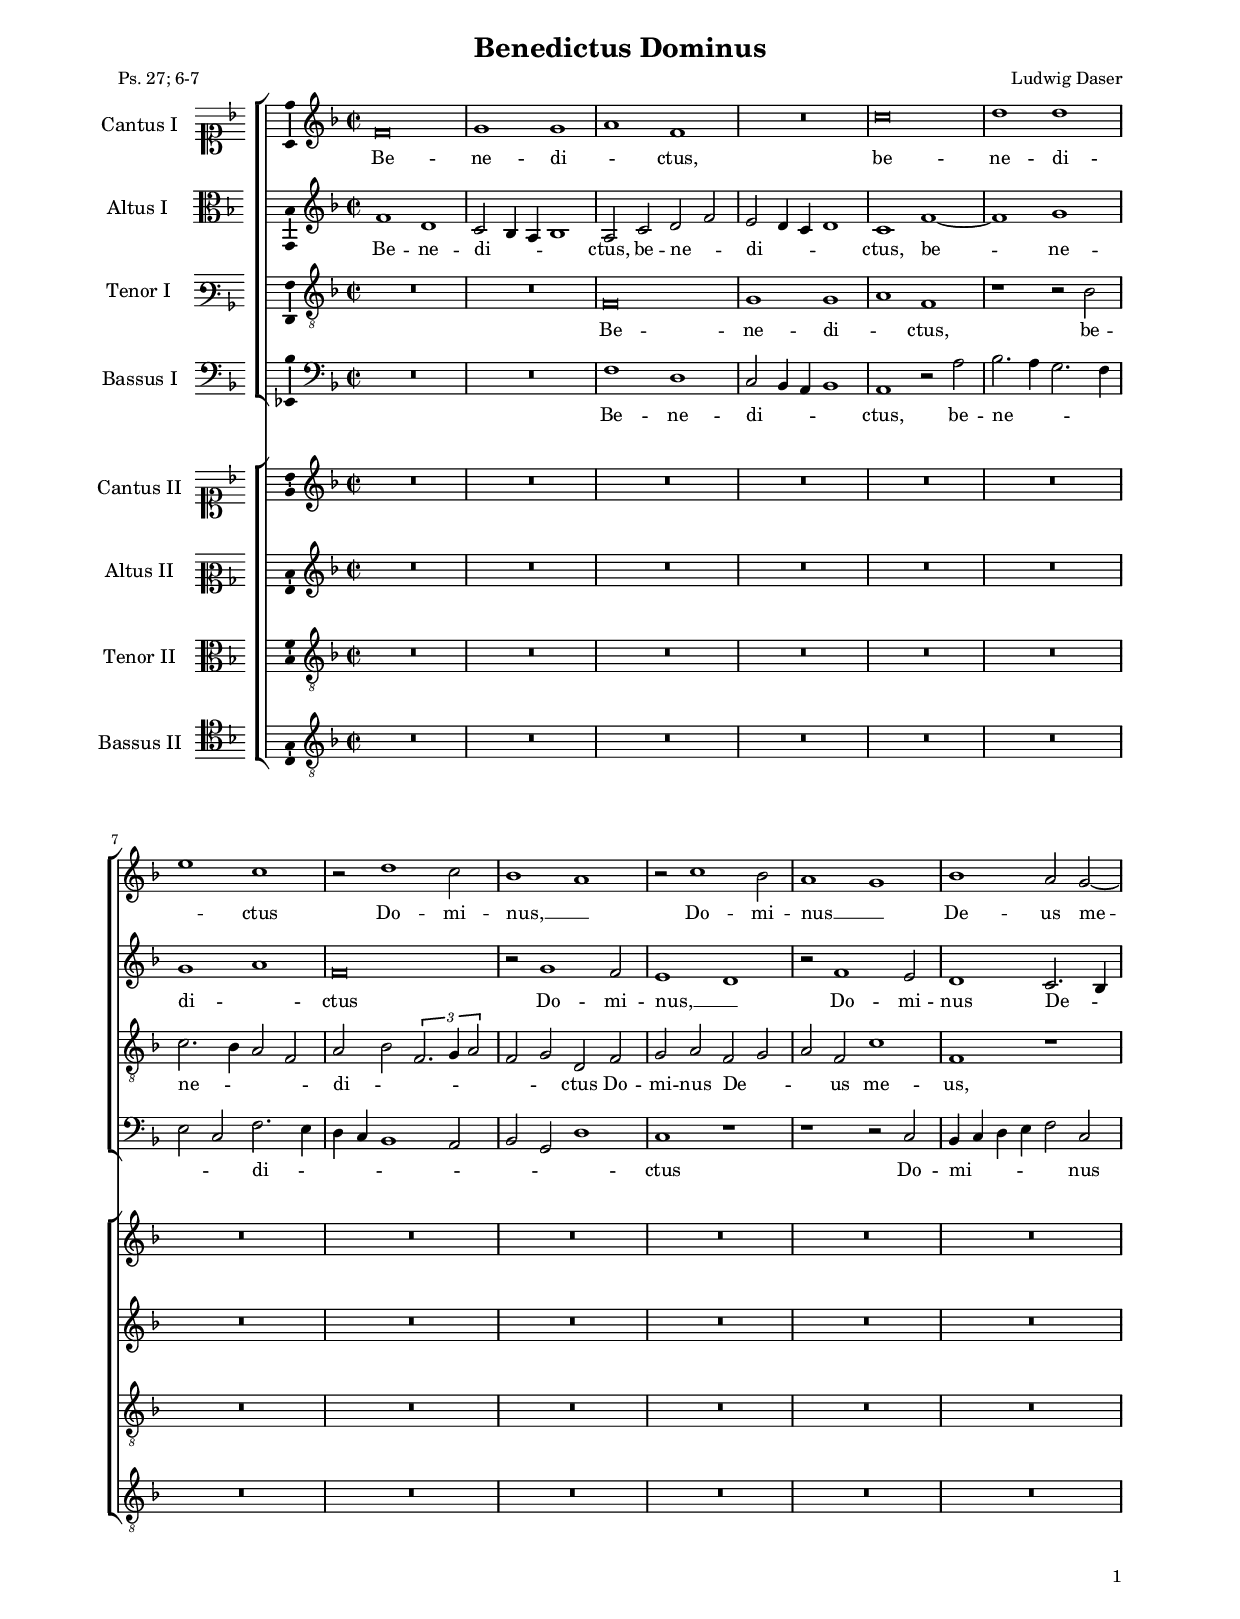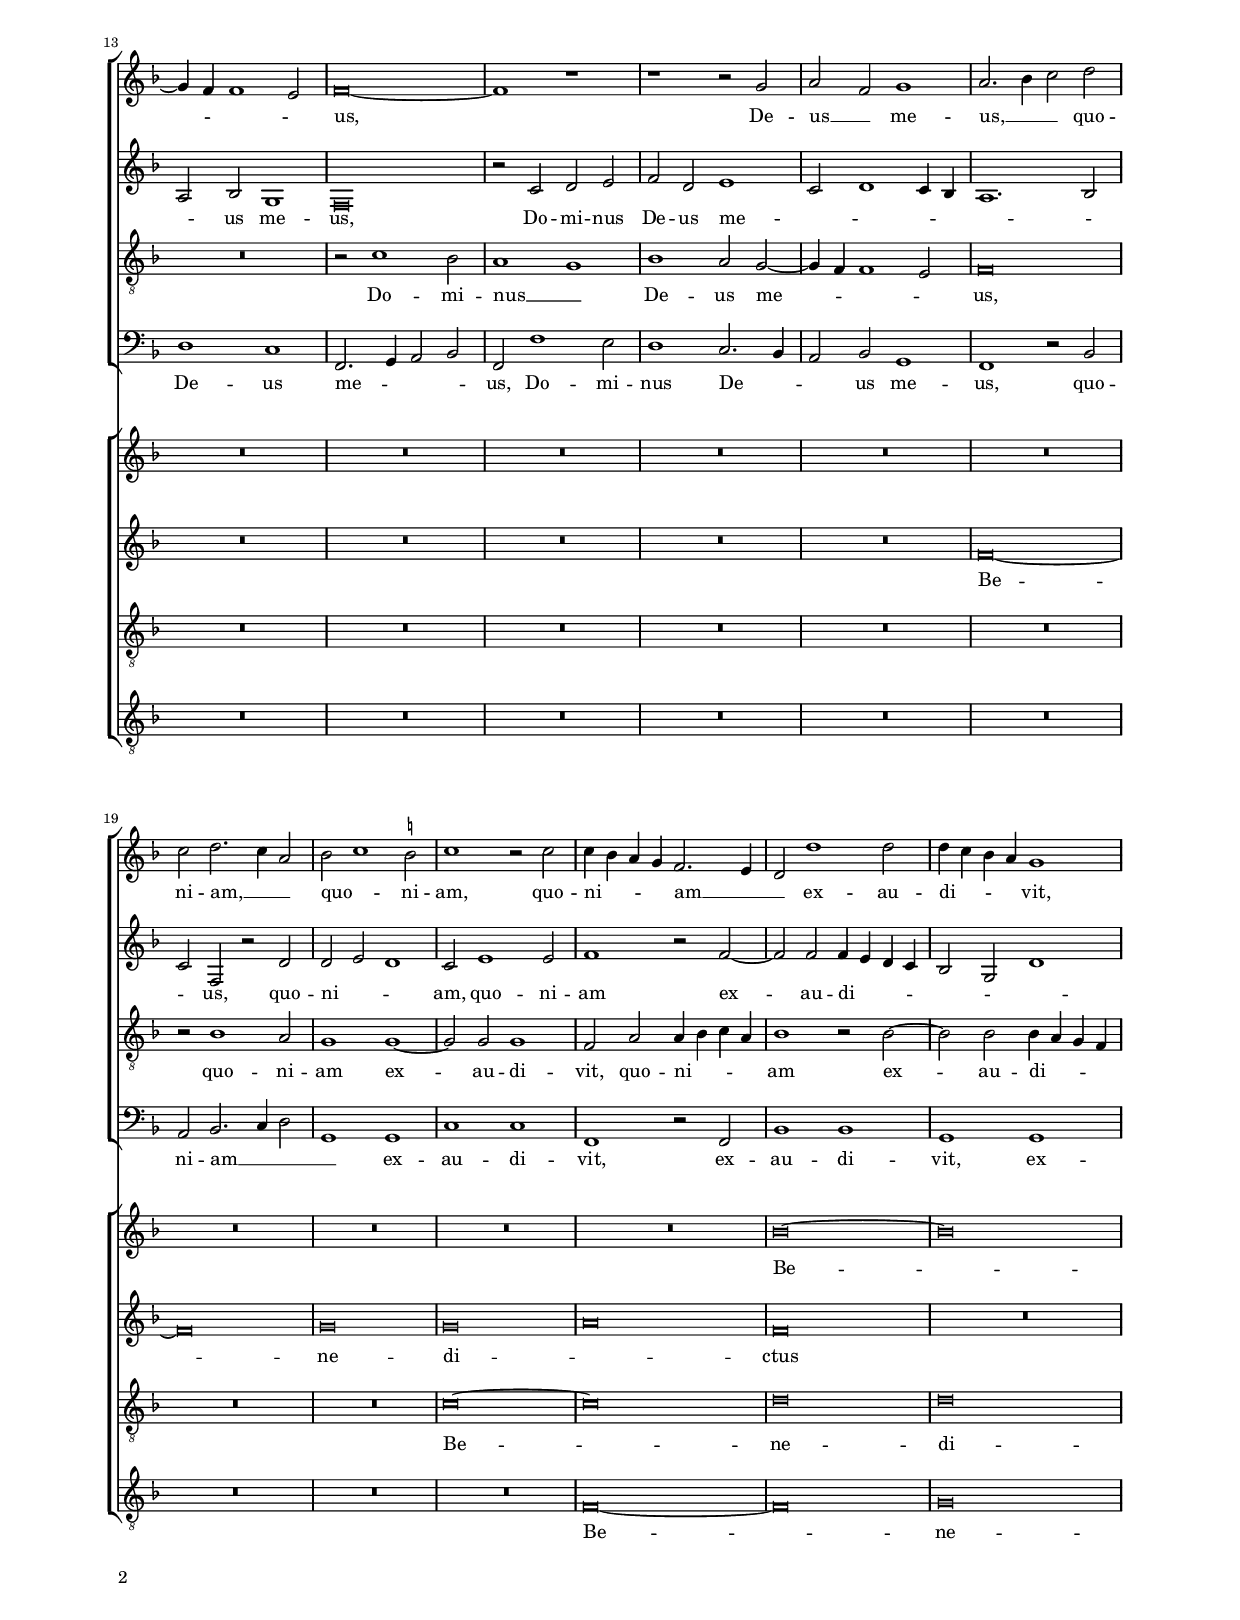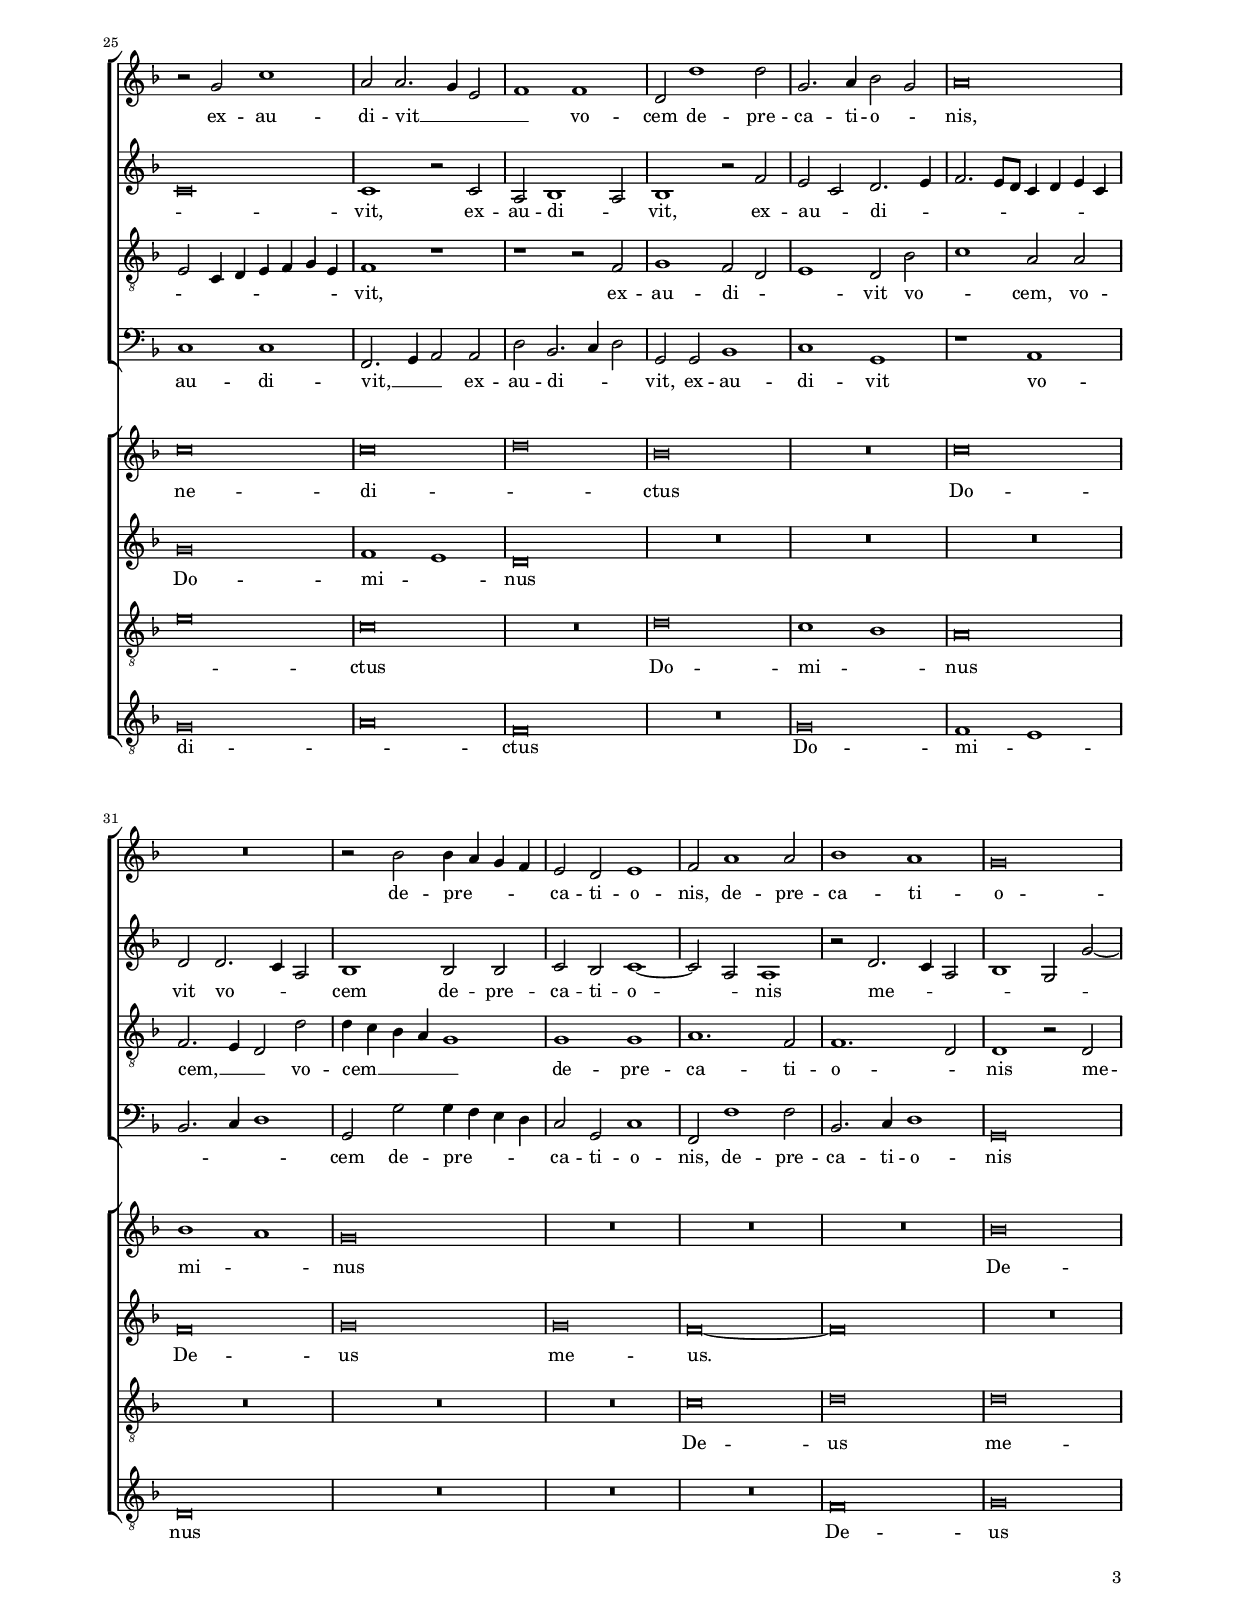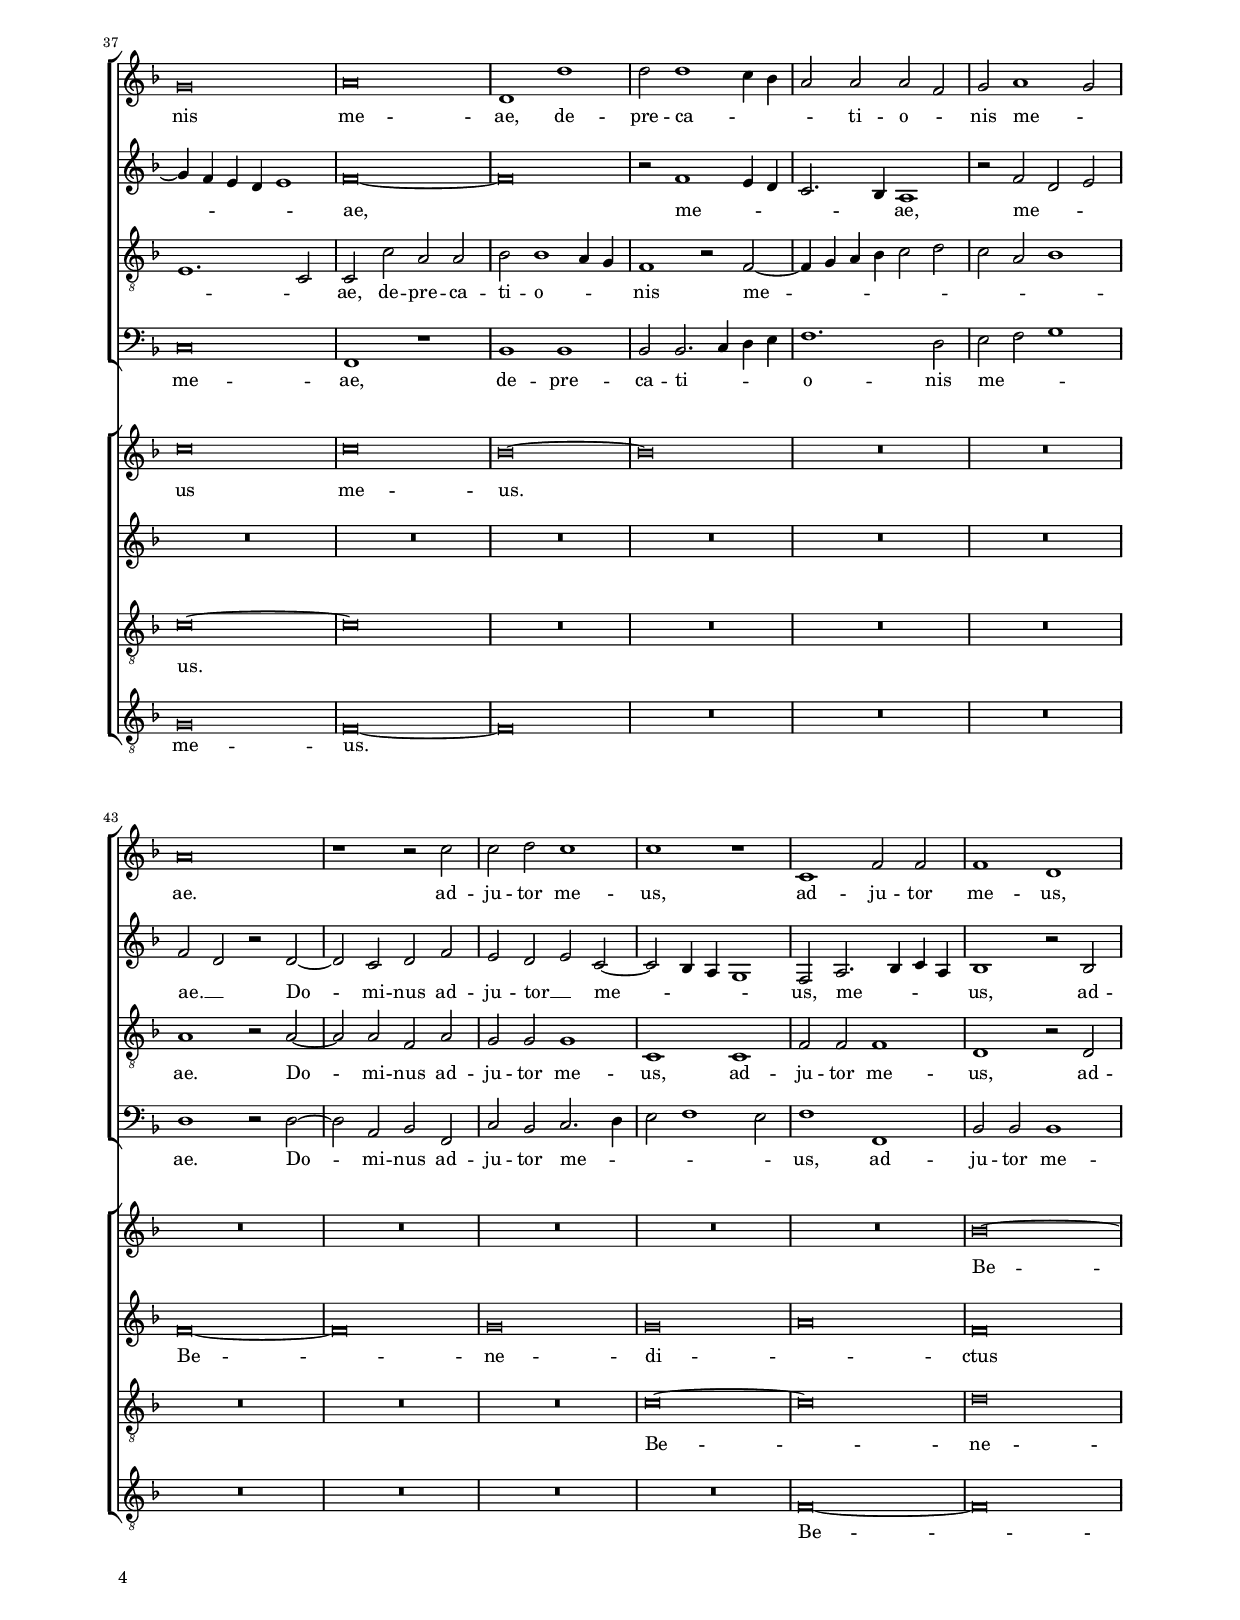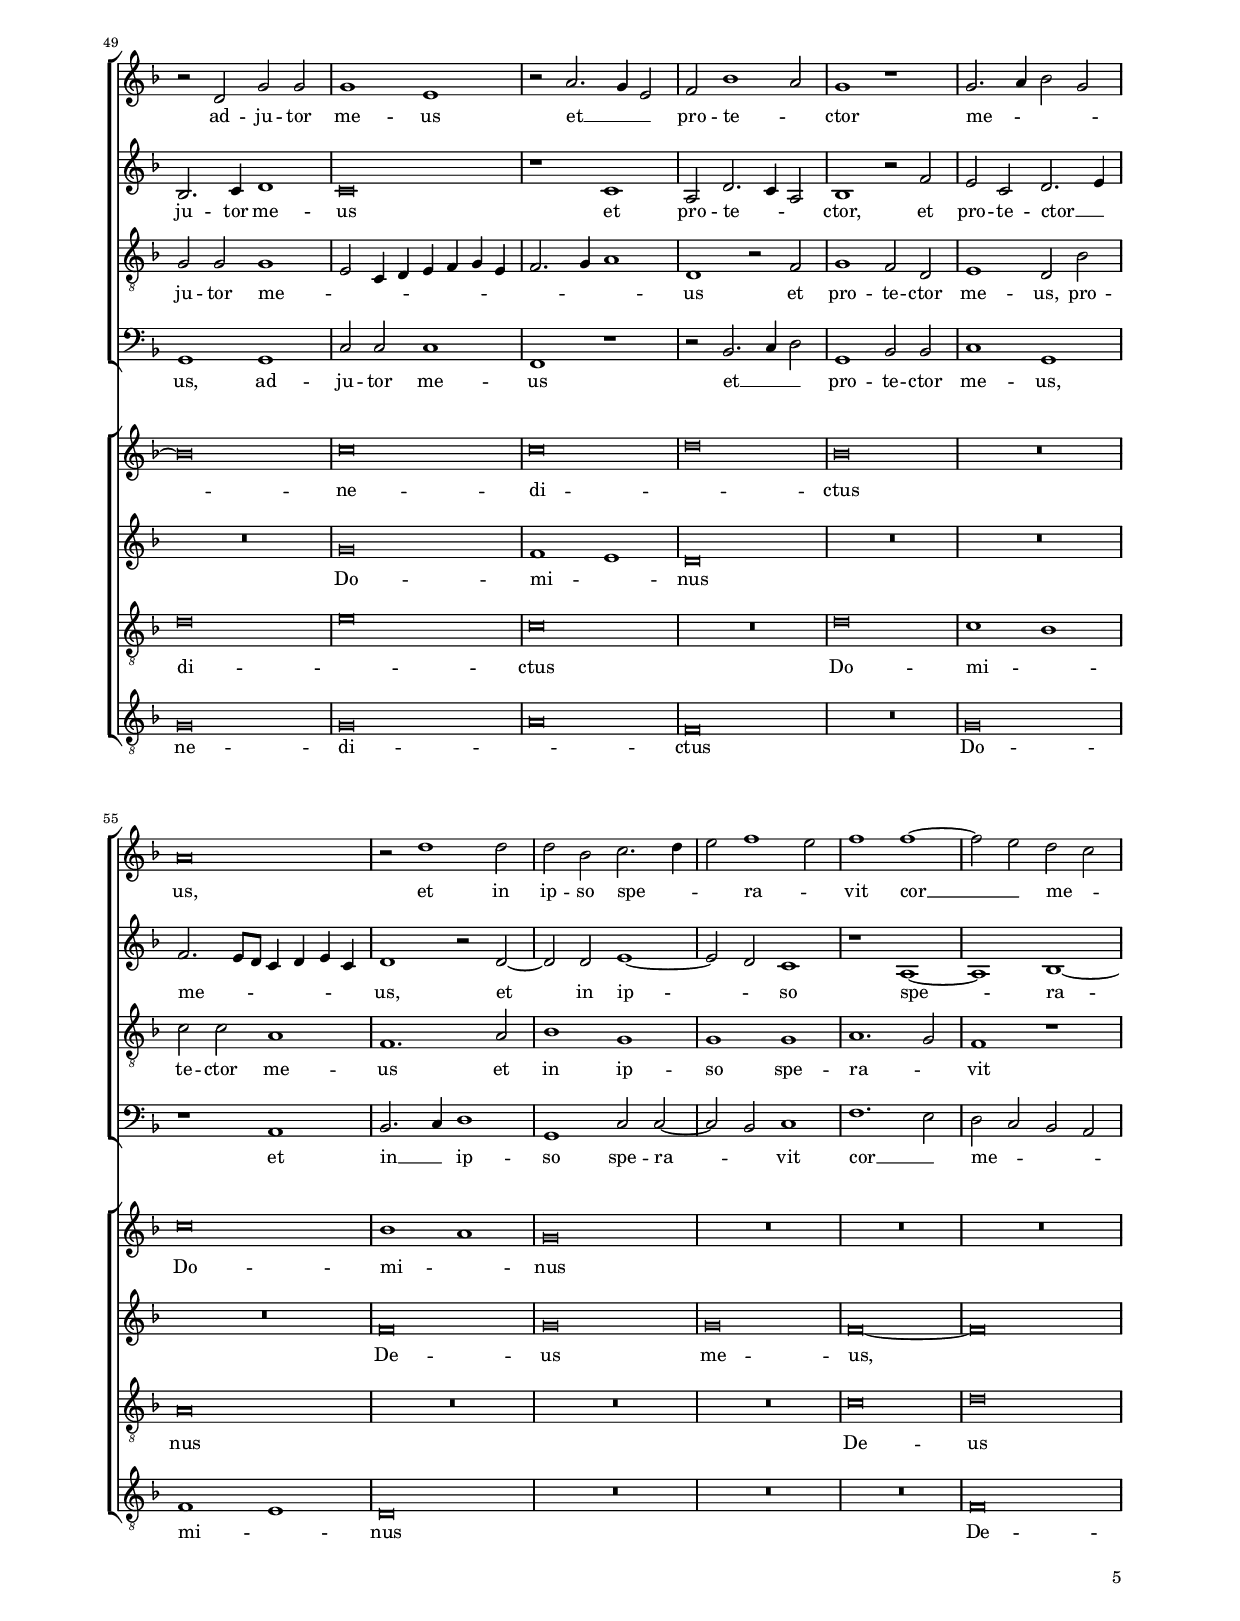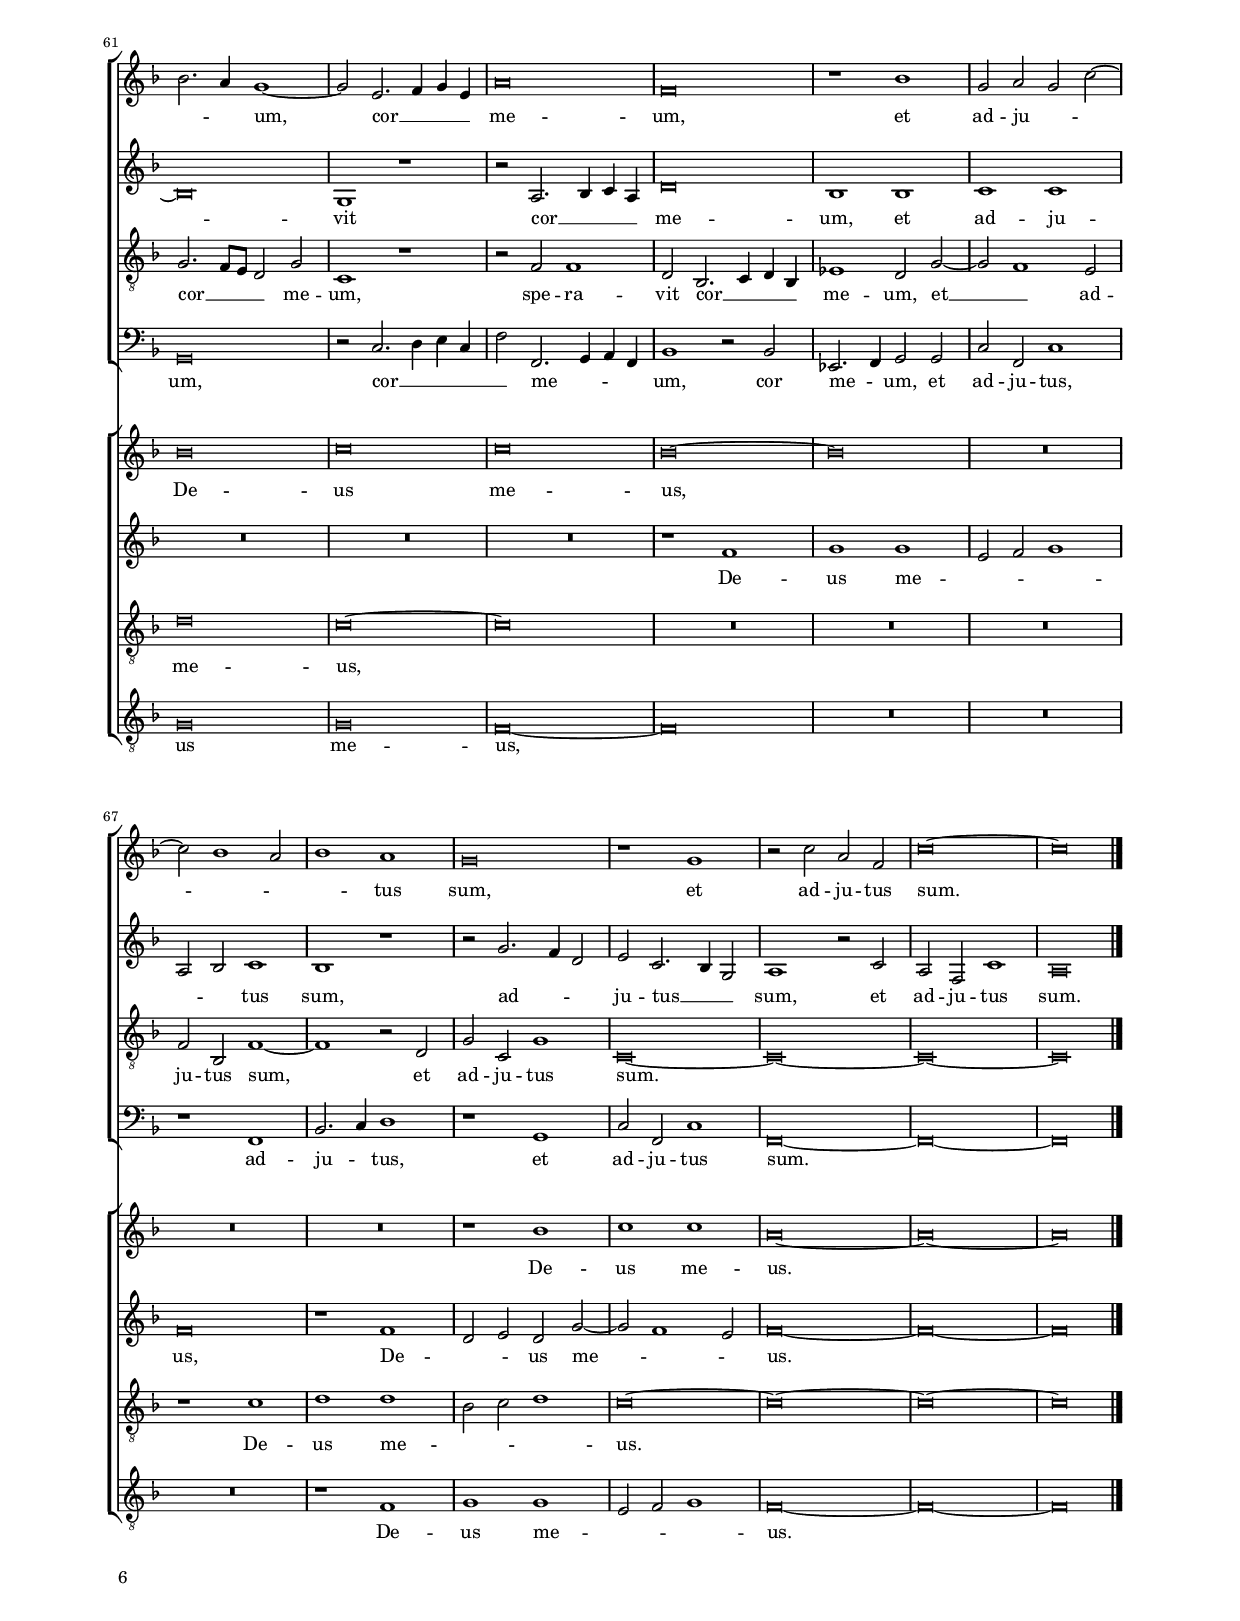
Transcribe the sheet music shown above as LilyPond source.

\header 
{
	title="Benedictus Dominus"
	composer="Ludwig Daser"
	poet ="Ps. 27; 6-7"
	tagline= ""
}

\version "2.24.1"
\language deutsch
#(set-global-staff-size 15)
% #(set-default-paper-size "letter")
#(ly:set-option 'point-and-click #f)


	#(define ((double-time-signature glyph a b) grob)
	(grob-interpret-markup grob
		(markup #:override '(baseline-skip . 2.5) #:number
		(#:line ((markup (#:musicglyph glyph))
		(#:fontsize -1 #:column (a b)))))))


\paper
	{
	top-margin = 2 \cm
	bottom-margin = 1.4 \cm
	left-margin = 2 \cm
	right-margin = 2 \cm
	print-page-number = ##f
	ragged-bottom = ##f
	ragged-last-bottom = ##t
%   systems-per-page = 2
%   page-count = 6
	system-system-spacing = #'((basic-distance . 18) (minimum-distance . 14) (padding . 7) (strechability . 250))
	oddFooterMarkup=\markup   \fill-line { "" \fromproperty #'page:page-number-string }
	evenFooterMarkup=\markup  \fill-line { \fromproperty #'page:page-number-string "" }
	last-bottom-spacing = #'((basic-distance . 12) (minimum-distance . 7) (padding . 4))
	}


global =  
	{
	\key f \major
	\time 2/2 \set Score.measureLength = #(ly:make-moment 2/1)
	\set Score.tempoHideNote = ##t
	\tempo 2 = 90
	\skip 1*2*73 \bar "|."
	}

	ficta = { \once \set suggestAccidentals = ##t }
	
	forget = #(define-music-function (music) (ly:music?) #{
	\accidentalStyle forget
	$music
	\accidentalStyle default
	#})

	
incipitcantusprimus = \markup { \score {
	{
	\set Staff.instrumentName = \markup { \fontsize #1 "Cantus I" }
	\key f \major
	\clef soprano
	s4 \bar ""
	}
	\layout  {
	raggedright = ##t
	indent = 1.8 \cm
	line-width = 2.4\cm
	\context { \Staff \remove Time_signature_engraver }
	\override Staff.Clef.Y-extent = #'(0 . 0)
	}} \hspace #1 }
      
incipitaltusprimus = \markup { \score {
	{
	\set Staff.instrumentName = \markup { \fontsize #1 "Altus I" }
	\key f \major
	\clef alto
	s4 \bar ""
	}
	\layout  {
	raggedright = ##t
	indent = 1.8 \cm
	line-width = 2.4\cm
	\context { \Staff \remove Time_signature_engraver }
	\override Staff.Clef.Y-extent = #'(0 . 0)
	}} \hspace #1 }
      
incipittenorprimus = \markup { \score {
	{
	\set Staff.instrumentName = \markup { \fontsize #1 "Tenor I" }
	\key f \major
	\clef varbaritone
	s4 \bar ""
	}
	\layout  {
	raggedright = ##t
	indent = 1.8 \cm
	line-width = 2.4\cm
	\context { \Staff \remove Time_signature_engraver }
	\override Staff.Clef.Y-extent = #'(0 . 0)
	}} \hspace #1 }


incipitbassusprimus = \markup { \score {
	{
	\set Staff.instrumentName = \markup { \fontsize #1 "Bassus I" }
	\key f \major
	\clef bass
	s4 \bar ""
	}
	\layout  {
	raggedright = ##t
	indent = 1.8 \cm
	line-width = 2.4\cm
	\context { \Staff \remove Time_signature_engraver }
	\override Staff.Clef.Y-extent = #'(0 . 0)
	}} \hspace #1 }

incipitcantussecundus = \markup { \score {
	{
	\set Staff.instrumentName = \markup { \fontsize #1 "Cantus II" }
	\key f \major
	\clef soprano
	s4 \bar ""
	}
	\layout  {
	raggedright = ##t
	indent = 1.8 \cm
	line-width = 2.4\cm
	\context { \Staff \remove Time_signature_engraver }
	\override Staff.Clef.Y-extent = #'(0 . 0)
	}} \hspace #1 }


incipitaltussecundus = \markup { \score {
	{
	\set Staff.instrumentName = \markup { \fontsize #1 "Altus II" }
	\key f \major
	\clef mezzosoprano
	s4 \bar ""
	}
	\layout  {
	raggedright = ##t
	indent = 1.8 \cm
	line-width = 2.4\cm
	\context { \Staff \remove Time_signature_engraver }
	\override Staff.Clef.Y-extent = #'(0 . 0)
	}} \hspace #1 }


incipittenorsecundus = \markup { \score {
	{
	\set Staff.instrumentName = \markup { \fontsize #1 "Tenor II" }
	\key f \major
	\clef alto
	s4 \bar ""
	}
	\layout  {
	raggedright = ##t
	indent = 1.8 \cm
	line-width = 2.4\cm
	\context { \Staff \remove Time_signature_engraver }
	\override Staff.Clef.Y-extent = #'(0 . 0)
	}} \hspace #1 }	


incipitbassussecundus = \markup { \score {
	{
	\set Staff.instrumentName = \markup { \fontsize #1 "Bassus II" }
	\key f \major
	\clef tenor
	s4 \bar ""
	}
	\layout  {
	raggedright = ##t
	indent = 1.8 \cm
	line-width = 2.4\cm
	\context { \Staff \remove Time_signature_engraver }
	\override Staff.Clef.Y-extent = #'(0 . 0)
	}} \hspace #1 }


cantusprimus =  \relative c''
	{
	f,\breve
	g1 g
	a1 f
	R\breve
%5
	c'\breve |
	d1 d
	e1 c
	r2 d1 c2
	b1 a
%10
	r2 c1 b2 |
	a1 g
	b1 a2 g~
	g4 f f1 e2
	f\breve~
%15
	f1 r |
	r1 r2 g
	a2 f g1
	a2. b4 c2 d
	c2 d2. c4 a2
%20
	b2 c1 \ficta h2 |
	c1 r2 c
	c4 b a g f2. e4
	d2 d'1 d2
	d4 c b a g1
%25
	r2 g c1 |
	a2 a2. g4 e2
	f1 f
	d2 d'1 d2
	g,2. a4 b2 g
%30
	a\breve |
	R\breve
	r2 b b4 a g f
	e2 d e1
	f2 a1 a2
%35
	b1 a |
	g\breve
	g\breve
	a\breve
	d,1 d'
%40
	d2 d1 c4 b |
	a2 a a f
	g2 a1 g2
	a\breve
	r1 r2 c
%45
	c2 d c1 |
	c1 r
	c,1 f2 f
	f1 d
	r2 d g g
%50
	g1 e |
	r2 a2. g4 e2
	f2 b1 a2
	g1 r
	g2. a4 b2 g
%55
	a\breve |
	r2 d1 d2
	d2 b c2. d4
	e2 f1 e2
	f1 f~
%60
	f2 e d c |
	b2. a4 g1~
	g2 e2. f4 g e
	a\breve
	f\breve
%65
	r1 b |
	g2 a g c~
	c2 b1 a2
	b1 a
	g\breve
%70
	r1 g |
	r2 c a f
	c'\breve~
	c\breve |
	}

altusprimus =  \relative c' 
	{
	f1 d
	c2 b4 a b1
	a2 c d f
	e2 d4 c d1
%5
	c1 f~ |
	f1 g
	g1 a
	f\breve
	r2 g1 f2
%10
	e1 d |
	r2 f1 e2
	d1 c2. b4
	a2 b g1
	f\breve
%15
	r2 c' d e |
	f2 d e1
	c2 d1 c4 b
	a1. b2
	c2 f, r d'
%20
	d2 e d1 |
	c2 e1 e2
	f1 r2 f~
	f2 f f4 e d c
	b2 g d'1
%25
	c\breve |
	c1 r2 c
	a2 b1 a2
	b1 r2 f'
	e2 c d2. e4
%30
	f2. e8 d c4 d e c |
	d2 d2. c4 a2
	b1 b2 b
	c2 b c1~
	c2 a a1
%35
	r2 d2. c4 a2 |
	b1 g2 g'~
	g4 f e d e1
	f\breve~
	f\breve
%40
	r2 f1 e4 d |
	c2. b4 a1
	r2 f' d e
	f2 d r d~
	d2 c d f
%45
	e2 d e c~ |
	c2 b4 a g1
	f2 a2. b4 c a
	b1 r2 b
	b2. c4 d1
%50
	c\breve |
	r1 c
	a2 d2. c4 a2
	b1 r2 f'
	e2 c d2. e4
%55
	f2. e8 d c4 d e c |
	d1 r2 d~
	d2 d e1~
	e2 d c1
	r1 a~
%60
	a1 b~ |
	b\breve
	g1 r
	r2 a2. b4 c a
	d\breve
%65
	b1 b |
	c1 c
	a2 b c1
	b1 r
	r2 g'2. f4 d2
%70
	e2 c2. b4 g2 |
	a1 r2 c
	a2 f c'1
	a\breve |
	}

tenorprimus =  \relative c' 
	{
	R\breve
	R\breve
	f,\breve
	g1 g
%5
	a1 f |
	r1 r2 b
	c2. b4 a2 f
	a2 b \tuplet 3/2 { f2. g4 a2 }
	f2 g d f
%10
	g2 a f g |
	a2 f c'1
	f,1 r
	R\breve
	r2 c'1 b2
%15
	a1 g |
	b1 a2 g~
	g4 f f1 e2
	f\breve
	r2 b1 a2
%20
	g1 g~ |
	g2 g g1
	f2 a a4 b c a
	b1 r2 b~
	b2 b b4 a g f
%25
	e2 c4 d e f g e | 
	f1 r
	r1 r2 f
	g1 f2 d
	e1 d2 b'
%30
	c1 a2 a |
	f2. e4 d2 d'
	d4 c b a g1
	g1 g
	a1. f2
%35
	f1. d2 |
	d1 r2 d
	e1. c2
	c2 c' a a
	b2 b1 a4 g
%40
	f1 r2 f~ |
	f4 g a b c2 d
	c2 a b1
	a1 r2 a~
	a2 a f a
%45
	g2 g g1 |
	c,1 c
	f2 f f1
	d1 r2 d
	g2 g g1
%50
	e2 c4 d e f g e |
	f2. g4 a1
	d,1 r2 f
	g1 f2 d
	e1 d2 b'
%55
	c2 c a1 |
	f1. a2
	b1 g
	g1 g
	a1. g2
%60
	f1 r |
	g2. f8 e d2 g
	c,1 r
	r2 f f1
	d2 b2. c4 d b
%65
	es1 d2 g~ |
	g2 f1 e2
	f2 b, f'1~
	f1 r2 d
	g2 c, g'1
%70
	c,\breve~ |
	c\breve~
	c\breve~
	c\breve |
	}

bassusprimus  =  \relative c 
	{
	R\breve
	R\breve
	f1 d
	c2 b4 a b1
%5
	a1 r2 a' |
	b2. a4 g2. f4
	e2 c f2. e4
	d4 c b1 a2
	b2 g d'1
%10
	c1 r |
	r1 r2 c
	b4 c d e f2 c
	d1 c
	f,2. g4 a2 b
%15
	f2 f'1 e2 |
	d1 c2. b4
	a2 b g1
	f1 r2 b
	a2 b2. c4 d2
%20
	g,1 g |
	c1 c
	f,1 r2 f
	b1 b
	g1 g
%25
	c1 c |
	f,2. g4 a2 a
	d2 b2. c4 d2
	g,2 g b1
	c1 g
%30
	r1 a |
	b2. c4 d1
	g,2 g' g4 f e d
	c2 g c1
	f,2 f'1 f2
%35
	b,2. c4 d1 |
	g,\breve
	c\breve
	f,1 r
	b1 b
%40
	b2 b2. c4 d e |
	f1. d2
	e2 f g1
	d1 r2 d~
	d2 a b f
%45
	c'2 b c2. d4 |
	e2 f1 e2
	f1 f,
	b2 b b1
	g1 g
%50
	c2 c c1 |
	f,1 r
	r2 b2. c4 d2
	g,1 b2 b
	c1 g
%55
	r1 a |
	b2. c4 d1
	g,1 c2 c~
	c2 b c1
	f1. e2
%60
	d2 c b a |
	g\breve
	r2 c2. d4 e c
	f2 f,2. g4 a f
	b1 r2 b
%65
	es,2. f4 g2 g |
	c2 f, c'1
	r1 f,
	b2. c4 d1
	r1 g,
%70
	c2 f, c'1 |
	f,\breve~
	f\breve~
	f\breve |
	}

cantussecundus =  \relative c''
	{
	R\breve
	R\breve
	R\breve
	R\breve
%5
	R\breve |
	R\breve
	R\breve
	R\breve
	R\breve
%10
	R\breve |
	R\breve
	R\breve
	R\breve
	R\breve
%15
	R\breve |
	R\breve
	R\breve
	R\breve
	R\breve
%20
	R\breve |
	R\breve
	R\breve
	b\breve~
	b\breve
%25
	c\breve |
	c\breve
	d\breve
	b\breve
	R\breve
%30
	c\breve |
	b1 a
	g\breve
	R\breve
	R\breve
%35
	R\breve |
	b\breve
	c\breve
	c\breve
	b\breve~
%40
	b\breve |
	R\breve
	R\breve
	R\breve
	R\breve
%45
	R\breve |
	R\breve
	R\breve
	b\breve~
	b\breve
%50
	c\breve |
	c\breve
	d\breve
	b\breve
	R\breve
%55
	c\breve |
	b1 a
	g\breve
	R\breve
	R\breve
%60
	R\breve |
	b\breve
	c\breve
	c\breve
	b\breve~
%65
	b\breve |
	R\breve
	R\breve
	R\breve
	r1 b
%70
	c1 c |
	a\breve~
	a\breve~
	a\breve |
	}

altussecundus =  \relative c'
	{
	R\breve
	R\breve
	R\breve
	R\breve
%5
	R\breve |
	R\breve
	R\breve
	R\breve
	R\breve
%10
	R\breve |
	R\breve
	R\breve
	R\breve
	R\breve
%15
	R\breve |
	R\breve
	R\breve
	f\breve~
	f\breve
%20
	g\breve |
	g\breve
	a\breve
	f\breve
	R\breve
%25
	g\breve |
	f1 e
	d\breve
	R\breve
	R\breve
%30
	R\breve |
	f\breve
	g\breve
	g\breve
	f\breve~
%35
	f\breve |
	R\breve
	R\breve
	R\breve
	R\breve
%40
	R\breve |
	R\breve
	R\breve
	f\breve~
	f\breve
%45
	g\breve |
	g\breve
	a\breve
	f\breve
	R\breve
%50
	g\breve |
	f1 e
	d\breve
	R\breve
	R\breve
%55
	R\breve |
	f\breve
	g\breve
	g\breve
	f\breve~
%60
	f\breve |
	R\breve
	R\breve
	R\breve
	r1 f
%65
	g1 g |
	e2 f g1
	f\breve
	r1 f
	d2 e d g~
%70
	g2 f1 e2 |
	f\breve~
	f\breve~
	f\breve |
    }

tenorsecundus =  \relative c'
	{
	R\breve
	R\breve
	R\breve
	R\breve
%5
	R\breve |
	R\breve
	R\breve
	R\breve
	R\breve
%10
	R\breve |
	R\breve
	R\breve
	R\breve
	R\breve
%15
	R\breve |
	R\breve
	R\breve
	R\breve
	R\breve
%20
	R\breve |
	c\breve~
	c\breve
	d\breve
	d\breve
%25
	e\breve |
	c\breve
	R\breve
	d\breve
	c1 b
%30
	a\breve |
	R\breve
	R\breve
	R\breve
	c\breve
%35
	d\breve |
	d\breve
	c\breve~
	c\breve
	R\breve
%40
	R\breve |
	R\breve
	R\breve
	R\breve
	R\breve
%45
	R\breve |
	c\breve~
	c\breve
	d\breve
	d\breve
%50
	e\breve |
	c\breve
	R\breve
	d\breve
	c1 b
%55
	a\breve |
	R\breve
	R\breve
	R\breve
	c\breve
%60
	d\breve |
	d\breve
	c\breve~
	c\breve
	R\breve
%65
	R\breve |
	R\breve
	r1 c
	d1 d
	b2 c d1
%70
	c\breve~ |
	c\breve~
	c\breve~
	c\breve |
	}

bassussecundus =  \relative c
	{
	R\breve
	R\breve
	R\breve
	R\breve
%5
	R\breve |
	R\breve
	R\breve
	R\breve
	R\breve
%10
	R\breve |
	R\breve
	R\breve
	R\breve
	R\breve
%15
	R\breve |
	R\breve
	R\breve
	R\breve
	R\breve
%20
	R\breve |
	R\breve
	f\breve~
	f\breve
	g\breve
%25
	g\breve |
	a\breve
	f\breve
	R\breve
	g\breve
%30
	f1 e |
	d\breve
	R\breve
	R\breve
	R\breve
%35
	f\breve |
	g\breve
	g\breve
	f\breve~
	f\breve
%40
	R\breve |
	R\breve
	R\breve
	R\breve
	R\breve
%45
	R\breve |
	R\breve
	f\breve~
	f\breve
	g\breve
%50
	g\breve |
	a\breve
	f\breve
	R\breve
	g\breve
%55
	f1 e |
	d\breve
	R\breve
	R\breve
	R\breve
%60
	f\breve |
	g\breve
	g\breve
	f\breve~
	f\breve
%65
	R\breve |
	R\breve
	R\breve
	r1 f
	g1 g
%70
	e2 f g1 |
	f\breve~
	f\breve~
	f\breve |
	}


lyricscantusprimus = \lyricmode {
	Be -- ne -- di -- _ ctus,
	be -- ne -- di -- _ ctus Do -- mi -- nus, __ _
	Do -- mi -- nus __ _
	De -- us me -- _ _ _ us,
	De -- us __ _ me -- us, __ _ _
	quo -- ni -- am, __ _ _
	quo -- _ ni -- am,
	quo -- ni -- _ _ _ am __ _ _ ex -- au -- di -- _ _ _ vit,
	ex -- au -- di -- vit __ _ _ _
	vo -- cem de -- pre -- ca -- ti -- o -- _ nis,
	de -- pre -- _ _ _ ca -- ti -- o -- nis,
	de -- pre -- ca -- ti -- o -- nis me -- ae,
	de -- pre -- ca -- _ _ _ ti -- o -- _ nis me -- _ ae.
	ad -- ju -- tor me -- us,
	ad -- ju -- tor me -- us,
	ad -- ju -- tor me -- us
	et __ _ _ pro -- te -- _ ctor me -- _ _ _ us,
	et in ip -- so spe -- _ _ ra -- _ vit cor __ _ me -- _ _ _ um,
	cor __ _ _ _ me -- um,
	et ad -- ju -- _ _ _ _ _ tus sum,
	et ad -- ju -- tus sum.
	}


lyricsaltusprimus = \lyricmode {
	Be -- ne -- di -- _ _ _ ctus,
	be -- ne -- _ di -- _ _ _ ctus,
	be -- ne -- di -- _ ctus Do -- mi -- nus, __ _
	Do -- mi -- nus De -- _ _ us me -- us,
	Do -- mi -- nus De -- us me -- _ _ _ _ _ _ _ us,
	quo -- ni -- _ _ am,
	quo -- ni -- am ex -- au -- di -- _ _ _ _ _ _ _ vit,
	ex -- au -- di -- _ vit,
	ex -- au -- _ di -- _ _ _ _ _ _ _ _ vit
	vo -- _ _ cem de -- pre -- ca -- ti -- o -- _ nis me -- _ _ _ _ _ _ _ _ _ ae,
	me -- _ _ _ _ ae,
	me -- _ _ ae. __ _
	Do -- mi -- nus ad -- ju -- tor __ _ me -- _ _ _ us, me -- _ _ _ us,
	ad -- ju -- tor me -- us
	et pro -- te -- _ _ ctor,
	et pro -- te -- ctor __ _ me -- _ _ _ _ _ _ us,
	et in ip -- _ so spe -- ra -- vit cor __ _ _ _ me -- um,
	et ad -- ju -- _ _ tus sum,
	ad -- _ _ ju -- tus __ _ _ sum,
	et ad -- ju -- tus sum.
	}


lyricstenorprimus = \lyricmode {
	Be -- ne -- di -- _ ctus,
	be -- ne -- _ _ _ di -- _ _ _ _ _ _ ctus Do -- mi -- nus
	De -- _ _ us me -- us,
	Do -- mi -- nus __ _ De -- us me -- _ _ _ us,
	quo -- ni -- am ex -- au -- di -- vit,
	quo -- ni -- _ _ _ am  ex -- au -- di -- _ _ _ _ _ _ _ _ _ _ vit,
	ex -- au -- di -- _ _ vit
	vo -- _ cem,
	vo -- cem, __ _ _
	vo -- cem __ _ _ _ _
	de -- pre -- ca -- ti -- o -- _ nis me -- _ _ ae,
	de -- pre -- ca -- ti -- o -- _ _ nis me -- _ _ _ _ _ _ _ _ ae.
	Do -- mi -- nus ad -- ju -- tor me -- us,
	ad -- ju -- tor me -- us,
	ad -- ju -- tor me -- _ _ _ _ _ _ _ _ _ _ us
	et pro -- te -- ctor me -- us,
	pro -- te -- ctor me -- us
	et in ip -- so spe -- ra -- _ vit cor __ _ _ _ me -- um,
	spe -- ra -- vit cor __ _ _ _ me -- um,
	et __ _ ad -- ju -- tus sum,
	et ad -- ju -- tus sum.
	}


lyricsbassusprimus = \lyricmode {
	Be -- ne -- di -- _ _ _ ctus,
	be -- ne -- _ _ _ _ _ di -- _ _ _ _ _ _ _ _ ctus Do -- mi -- _ _ _ _ nus
	De -- us me -- _ _ _ us,
	Do -- mi -- nus De -- _ _ us me -- us,
	quo -- ni -- am __ _ _ _ ex -- au -- di -- vit,
	ex -- au -- di -- vit,
	ex -- au -- di -- vit, __ _ _ 
	ex -- au -- di -- _ _ vit,
	ex -- au -- di -- vit
	vo -- _ _ _ cem de -- pre -- _ _ _ ca -- ti -- o -- nis,
	de -- pre -- ca -- ti -- o -- nis me -- ae,
	de -- pre -- ca -- ti -- _ _ _ o -- nis me -- _ _ ae.
	Do -- mi -- nus ad -- ju -- tor me -- _ _ _ _ us,
	ad -- ju -- tor me -- us,
	ad -- ju -- tor me -- us
	et __ _ _ pro -- te -- ctor me -- us,
	et in __ _ ip -- so spe -- ra -- _ vit
	cor __ _ me -- _ _ _ um,
	cor __ _ _ _ _ me -- _ _ _ um,
	cor me -- _ um,
	et ad -- ju -- tus,
	ad -- ju -- _ tus,
	et ad -- ju -- tus sum.
	}


lyricscantussecundus = \lyricmode {
	Be -- ne -- di -- _ ctus Do -- mi -- _ nus
	De -- us me -- us.
	Be -- ne -- di -- _ ctus Do -- mi -- _ nus	
	De -- us me -- us,
	De -- us me -- us.
	}


lyricsaltussecundus = \lyricmode {
	Be -- ne -- di -- _ ctus Do -- mi -- _ nus
	De -- us me -- us.
	Be -- ne -- di -- _ ctus Do -- mi -- _ nus 
	De -- us me -- us,
	De -- us me -- _ _ _ us,
	De -- _ _ us me -- _ _ us.
	}

	
lyricstenorsecundus = \lyricmode {
	Be -- ne -- di -- _ ctus Do -- mi -- _ nus
	De -- us me -- us.
	Be -- ne -- di -- _ ctus Do -- mi -- _ nus
	De -- us me -- us,
	De -- us me -- _ _ _ us.
	}


lyricsbassussecundus = \lyricmode {
	Be -- ne -- di -- _ ctus Do -- mi -- _ nus
	De -- us me -- us.	
	Be -- ne -- di -- _ ctus Do -- mi -- _ nus	
	De -- us me -- us,
	De -- us me -- _ _ _ us.
	}


\score
{	
    \transpose c c {
	
<<
	\new ChoirStaff \with { \override StaffGrouper.staffgroup-staff-spacing.basic-distance = #15 
				\override StaffGrouper.staff-staff-spacing.basic-distance = #12 }
	<<
	
	\new Staff << \global
	\new Voice="v1" {
		\set Staff.instrumentName=\incipitcantusprimus
		\set Staff.midiInstrument = "reed organ"
		\clef violin
		\cantusprimus }
	\new Lyrics \lyricsto "v1" {\lyricscantusprimus }
	>>
	
	\new Staff << \global
	\new Voice="v2" {
		\set Staff.instrumentName=\incipitaltusprimus
		\set Staff.midiInstrument = "reed organ"
		\clef violin % "G_8"
		\altusprimus }
	\new Lyrics \lyricsto "v2" {\lyricsaltusprimus }
	>>
	
	\new Staff << \global
	\new Voice="v3" {
		\set Staff.instrumentName=\incipittenorprimus
		\set Staff.midiInstrument = "reed organ"
		\clef "G_8"
		\tenorprimus }
	\new Lyrics \lyricsto "v3" {\lyricstenorprimus }
	>>
	
	\new Staff << \global
	\new Voice="v4" {
		\set Staff.instrumentName=\incipitbassusprimus
		\set Staff.midiInstrument = "reed organ"
		\clef bass 
		\bassusprimus }
	\new Lyrics \lyricsto "v4" {\lyricsbassusprimus}
	>>
	>>
	
	\new ChoirStaff \with { \override StaffGrouper.staff-staff-spacing.basic-distance = #12 }
	<<
	
	\new Staff << \global
	\new Voice="v5" {
		\set Staff.instrumentName=\incipitcantussecundus
		\set Staff.midiInstrument = "church organ"
		\clef violin
		\cantussecundus }
	\new Lyrics \lyricsto "v5" {\lyricscantussecundus }
	>>
	
	\new Staff << \global
	\new Voice="v6" {
		\set Staff.instrumentName=\incipitaltussecundus
		\set Staff.midiInstrument = "church organ"
		\clef violin % "G_8"
		\altussecundus }
	\new Lyrics \lyricsto "v6" {\lyricsaltussecundus }
	>>
	
	\new Staff << \global
	\new Voice="v7" {
		\set Staff.instrumentName=\incipittenorsecundus
		\set Staff.midiInstrument = "church organ"
		\clef "G_8"
		\tenorsecundus }
	\new Lyrics \lyricsto "v7" {\lyricstenorsecundus }
	>>
	
	\new Staff << \global
	\new Voice="v8" {
		\set Staff.instrumentName=\incipitbassussecundus
		\set Staff.midiInstrument = "church organ"
		\clef "G_8" 
		\bassussecundus }
	\new Lyrics \lyricsto "v8" {\lyricsbassussecundus}
	>>
	>>
>>
	} % transpose

\layout
	{
	indent = 2.5 \cm
%	\context { \Lyrics \override VerticalAxisGroup.nonstaff-relatedstaff-spacing.padding = #2 }
%	\context { \Lyrics \override LyricText.font-size = #1 }
	\context { \Score \override BarNumber.padding = #2 }
	\context { \Voice \override NoteHead.style = #'baroque }
	\context { \Staff \consists Ambitus_engraver }
	\context { \Staff \override TimeSignature.break-visibility = #end-of-line-invisible }
	}

\midi
	{
	}
      
}

% EOF
